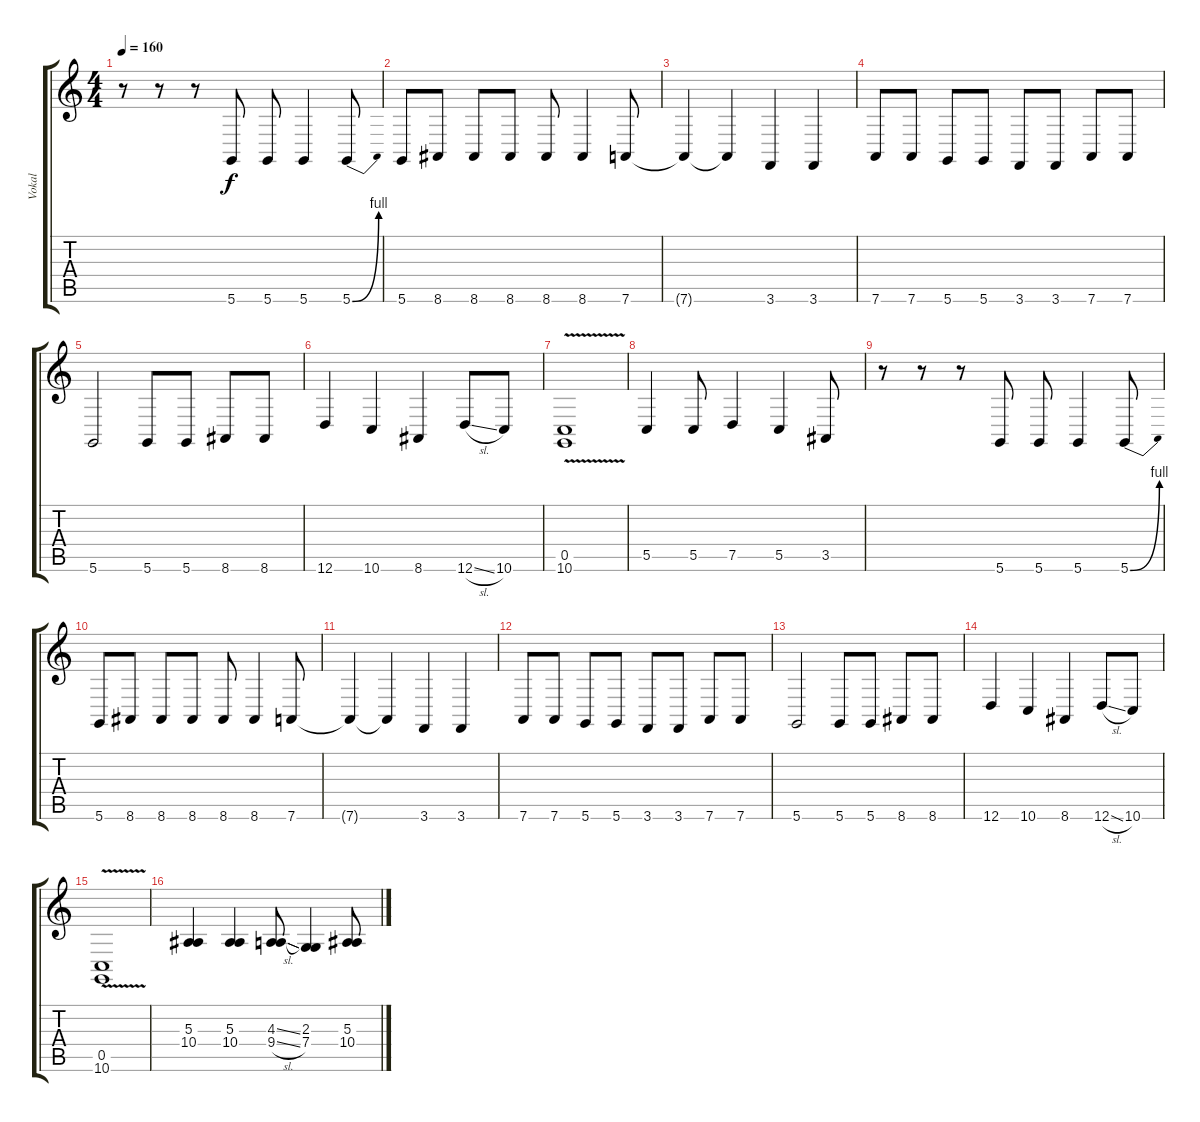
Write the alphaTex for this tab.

\track ("Vokal" "Vokal") {instrument lead1square}
\staff {score tabs}
\tuning (D4 A3 F3 C3 G2 D2) {hide}
\ts (4 4)
\tempo 160
\clef g2
\ks c
r.8{dy f} r.8 r.8 5.6.8 5.6.8 5.6.4 5.6{be (bend 0 0 60 4)}.8 |
5.6.8 8.6.8 8.6.8 8.6.8 8.6.8 8.6.4 7.6.8 |
7.6{t}.4 7.6{t}.4 3.6.4 3.6.4 |
7.6.8 7.6.8 5.6.8 5.6.8 3.6.8 3.6.8 7.6.8 7.6.8 |
5.6.2 5.6.8 5.6.8 8.6.8 8.6.8 |
12.6.4 10.6.4 8.6.4 12.6{sl}.8 10.6.8 |
(0.5 10.6{v}).1 |
5.5.4 5.5.8 7.5.4 5.5.4 3.5.8 |
r.8 r.8 r.8 5.6.8 5.6.8 5.6.4 5.6{be (bend 0 0 60 4)}.8 |
5.6.8 8.6.8 8.6.8 8.6.8 8.6.8 8.6.4 7.6.8 |
7.6{t}.4 7.6{t}.4 3.6.4 3.6.4 |
7.6.8 7.6.8 5.6.8 5.6.8 3.6.8 3.6.8 7.6.8 7.6.8 |
5.6.2 5.6.8 5.6.8 8.6.8 8.6.8 |
12.6.4 10.6.4 8.6.4 12.6{sl}.8 10.6.8 |
(0.5 10.6{v}).1 |
(5.3 10.4).4 (5.3 10.4).4 (4.3{sl} 9.4{sl}).8 (2.3 7.4).4 (5.3 10.4).8
